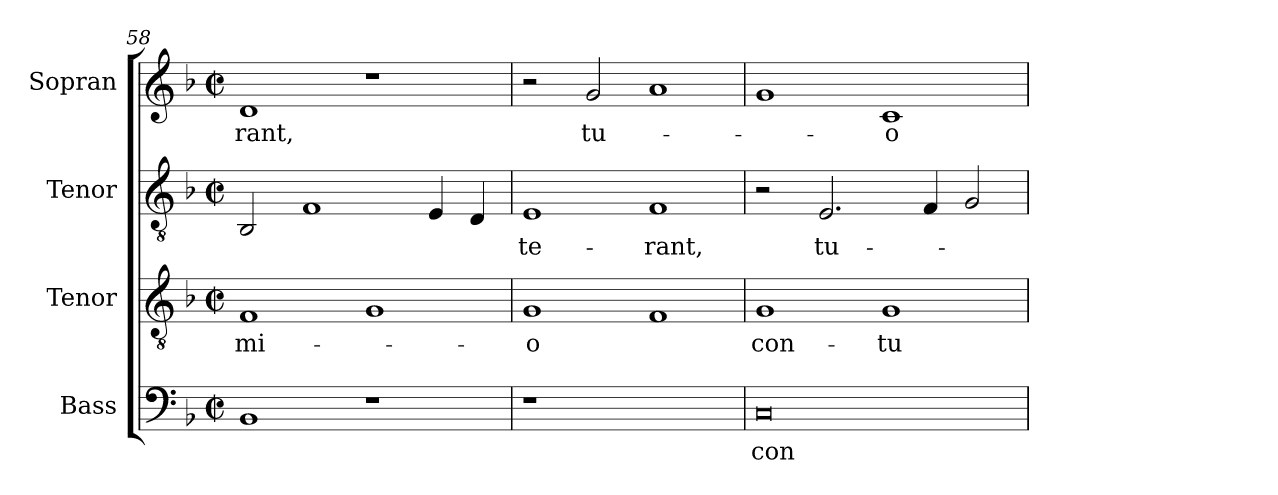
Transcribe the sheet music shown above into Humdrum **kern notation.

**kern	**text	**kern	**text	**kern	**text	**kern	**text
*part4	*part4	*part3	*part3	*part2	*part2	*part1	*part1
*staff4	*staff4	*staff3	*staff3	*staff2	*staff2	*staff1	*staff1
*I"Bass	*	*I"Tenor	*	*I"Tenor	*	*I"Sopran	*
*	*	*I'Tenor	*	*	*	*	*
*clefF4	*	*clefGv2	*	*clefGv2	*	*clefG2	*
*	*	*ITrd7c12	*	*ITrd7c12	*	*	*
*k[b-]	*	*k[b-]	*	*k[b-]	*	*k[b-]	*
*F:	*	*F:	*	*F:	*	*F:	*
*M2/2	*	*M2/2	*	*M2/2	*	*M2/2	*
*met(c|)	*	*met(c|)	*	*met(c|)	*	*met(c|)	*
=58	=58	=58	=58	=58	=58	=58	=58
!	!	!	!LO:LY:b:color=#000000	!	!	!	!
!	!	!	!	!	!	!	!LO:LY:b:color=#000000
1BB-i	.	1FFi	-mi-	2BBB-i/	.	1di	-rant,
.	.	.	.	1FFi	.	.	.
1r	.	1GGi	.	.	.	1r	.
.	.	.	.	4EEi/	.	.	.
.	.	.	.	4DDi/	.	.	.
=59	=59	=59	=59	=59	=59	=59	=59
!LO:N:vis=1	!	!	!	!	!	!	!
!	!	!	!LO:LY:b:color=#000000	!	!	!	!
!	!	!	!	!	!LO:LY:b:color=#000000	!	!
1r	.	1GGi	-o	1EEi	-te-	2r	.
!	!	!	!	!	!	!	!LO:LY:b:color=#000000
.	.	.	.	.	.	2gi/	tu-
!	!	!	!	!	!LO:LY:b:color=#000000	!	!
1ryy	.	1FFi	.	1FFi	-rant,	1ai	.
=60	=60	=60	=60	=60	=60	=60	=60
!	!LO:LY:b:color=#000000	!	!	!	!	!	!
!	!	!	!LO:LY:b:color=#000000	!	!	!	!
0Ci	con-	1GGi	con-	2r	.	1gi	.
!	!	!	!	!	!LO:LY:b:color=#000000	!	!
.	.	.	.	2.EEi/	tu-	.	.
!	!	!	!LO:LY:b:color=#000000	!	!	!	!
!	!	!	!	!	!	!	!LO:LY:b:color=#000000
.	.	1GGi	-tu-	.	.	1ci	-o
.	.	.	.	4FFi/	.	.	.
.	.	.	.	2GGi/	.	.	.
=	=	=	=	=	=	=	=
*-	*-	*-	*-	*-	*-	*-	*-
